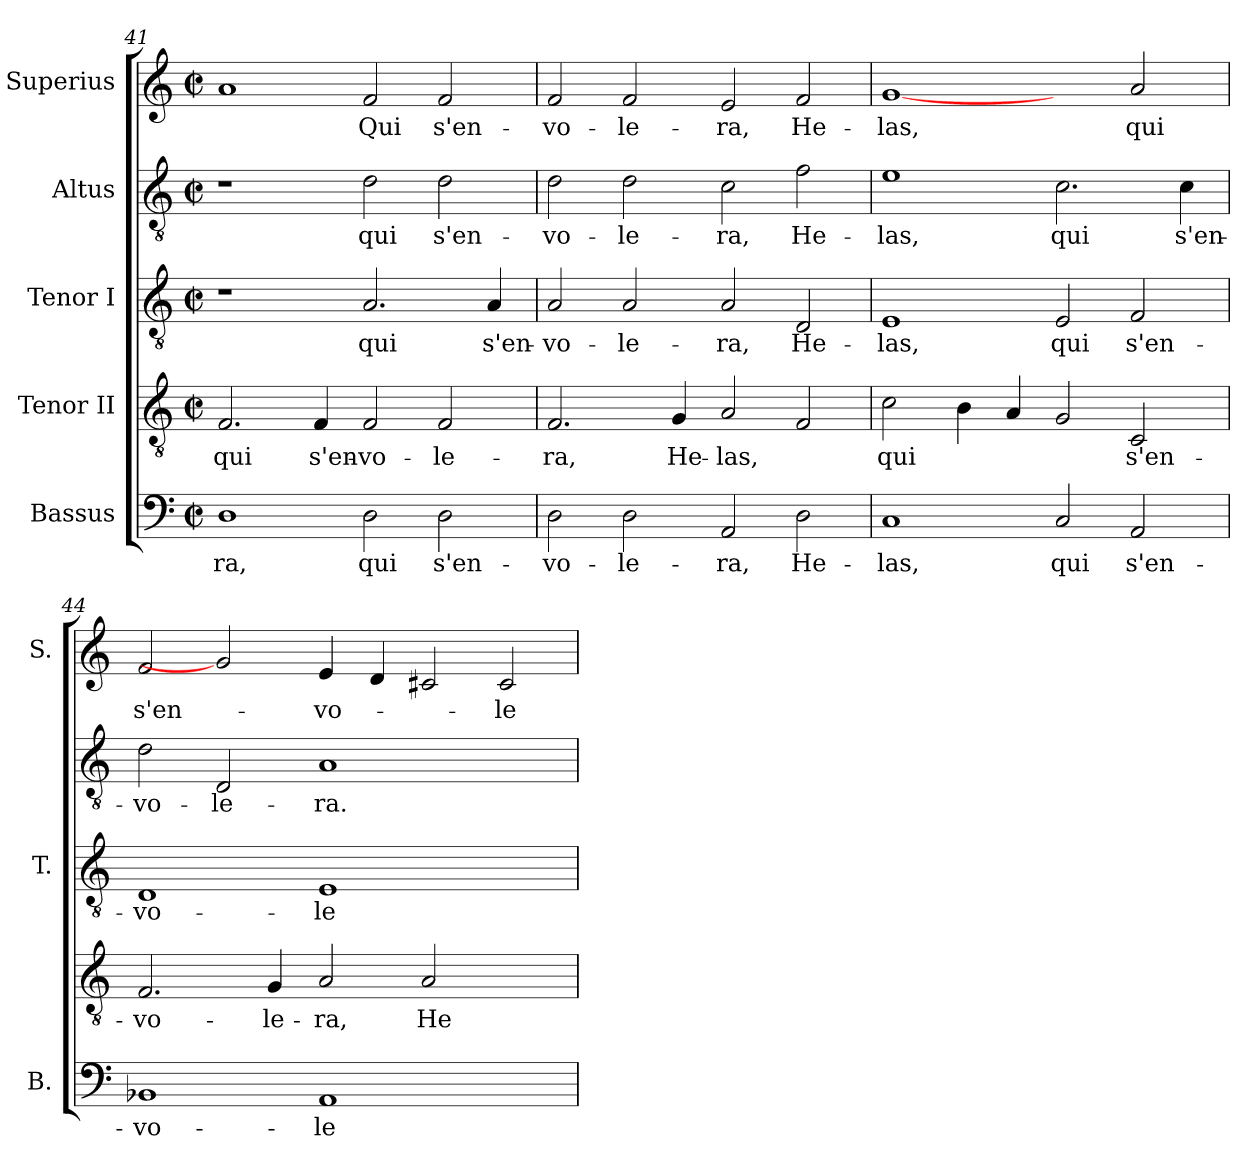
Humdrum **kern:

**kern	**text	**kern	**text	**kern	**text	**kern	**text	**kern	**text
*part5	*part5	*part4	*part4	*part3	*part3	*part2	*part2	*part1	*part1
*staff5	*staff5	*staff4	*staff4	*staff3	*staff3	*staff2	*staff2	*staff1	*staff1
*I"Bassus	*	*I"Tenor II	*	*I"Tenor I	*	*I"Altus	*	*I"Superius	*
*I'B.	*	*	*	*I'T.	*	*	*	*I'S.	*
!!LO:LB:g=z
*clefF4	*	*clefGv2	*	*clefGv2	*	*clefGv2	*	*clefG2	*
*	*	*ITrd7c12	*	*ITrd7c12	*	*ITrd7c12	*	*	*
*k[]	*	*k[]	*	*k[]	*	*k[]	*	*k[]	*
*C:	*	*C:	*	*C:	*	*C:	*	*C:	*
*M2/2	*	*M2/2	*	*M2/2	*	*M2/2	*	*M2/2	*
*met(c|)	*	*met(c|)	*	*met(c|)	*	*met(c|)	*	*met(c|)	*
=41	=41	=41	=41	=41	=41	=41	=41	=41	=41
!	!LO:LY:b:color=#000000	!	!	!	!	!	!	!	!
!	!	!	!LO:LY:b:color=#000000	!	!	!	!	!	!
1Di	-ra,	2.FFi/	qui	1r	.	1r	.	1ai	.
!	!	!	!LO:LY:b:color=#000000	!	!	!	!	!	!
.	.	4FFi/	s'en-	.	.	.	.	.	.
!	!LO:LY:b:color=#000000	!	!	!	!	!	!	!	!
!	!	!	!LO:LY:b:color=#000000	!	!	!	!	!	!
!	!	!	!	!	!LO:LY:b:color=#000000	!	!	!	!
!	!	!	!	!	!	!	!LO:LY:b:color=#000000	!	!
!	!	!	!	!	!	!	!	!	!LO:LY:b:color=#000000
2Di\	qui	2FFi/	-vo-	2.AAi/	qui	2Di\	qui	2fi/	Qui
!	!LO:LY:b:color=#000000	!	!	!	!	!	!	!	!
!	!	!	!LO:LY:b:color=#000000	!	!	!	!	!	!
!	!	!	!	!	!	!	!LO:LY:b:color=#000000	!	!
!	!	!	!	!	!	!	!	!	!LO:LY:b:color=#000000
2Di\	s'en-	2FFi/	-le-	.	.	2Di\	s'en-	2fi/	s'en-
!	!	!	!	!	!LO:LY:b:color=#000000	!	!	!	!
.	.	.	.	4AAi/	s'en-	.	.	.	.
=42	=42	=42	=42	=42	=42	=42	=42	=42	=42
!	!LO:LY:b:color=#000000	!	!	!	!	!	!	!	!
!	!	!	!LO:LY:b:color=#000000	!	!	!	!	!	!
!	!	!	!	!	!LO:LY:b:color=#000000	!	!	!	!
!	!	!	!	!	!	!	!LO:LY:b:color=#000000	!	!
!	!	!	!	!	!	!	!	!	!LO:LY:b:color=#000000
2Di\	-vo-	2.FFi/	-ra,	2AAi/	-vo-	2Di\	-vo-	2fi/	-vo-
!	!LO:LY:b:color=#000000	!	!	!	!	!	!	!	!
!	!	!	!	!	!LO:LY:b:color=#000000	!	!	!	!
!	!	!	!	!	!	!	!LO:LY:b:color=#000000	!	!
!	!	!	!	!	!	!	!	!	!LO:LY:b:color=#000000
2Di\	-le-	.	.	2AAi/	-le-	2Di\	-le-	2fi/	-le-
!	!	!	!LO:LY:b:color=#000000	!	!	!	!	!	!
.	.	4GGi/	He-	.	.	.	.	.	.
!	!LO:LY:b:color=#000000	!	!	!	!	!	!	!	!
!	!	!	!LO:LY:b:color=#000000	!	!	!	!	!	!
!	!	!	!	!	!LO:LY:b:color=#000000	!	!	!	!
!	!	!	!	!	!	!	!LO:LY:b:color=#000000	!	!
!	!	!	!	!	!	!	!	!	!LO:LY:b:color=#000000
2AAi/	-ra,	2AAi/	-las,	2AAi/	-ra,	2Ci\	-ra,	2ei/	-ra,
!	!LO:LY:b:color=#000000	!	!	!	!	!	!	!	!
!	!	!	!	!	!LO:LY:b:color=#000000	!	!	!	!
!	!	!	!	!	!	!	!LO:LY:b:color=#000000	!	!
!	!	!	!	!	!	!	!	!	!LO:LY:b:color=#000000
2Di\	He-	2FFi/	.	2DDi/	He-	2Fi\	He-	2fi/	He-
=43	=43	=43	=43	=43	=43	=43	=43	=43	=43
!	!LO:LY:b:color=#000000	!	!	!	!	!	!	!	!
!	!	!	!LO:LY:b:color=#000000	!	!	!	!	!	!
!	!	!	!	!	!LO:LY:b:color=#000000	!	!	!	!
!	!	!	!	!	!	!	!LO:LY:b:color=#000000	!	!
!	!	!	!	!	!	!	!	!	!LO:LY:b:color=#000000
1Ci	-las,	2Ci\	qui	1EEi	-las,	1Ei	-las,	[1gi	-las,
.	.	4BBi\	.	.	.	.	.	.	.
.	.	4AAi/	.	.	.	.	.	.	.
!	!LO:LY:b:color=#000000	!	!	!	!	!	!	!	!
!	!	!	!	!	!LO:LY:b:color=#000000	!	!	!	!
!	!	!	!	!	!	!	!LO:LY:b:color=#000000	!	!
2Ci/	qui	2GGi/	.	2EEi/	qui	2.Ci\	qui	2ryy	.
!	!LO:LY:b:color=#000000	!	!	!	!	!	!	!	!
!	!	!	!LO:LY:b:color=#000000	!	!	!	!	!	!
!	!	!	!	!	!LO:LY:b:color=#000000	!	!	!	!
!	!	!	!	!	!	!	!	!	!LO:LY:b:color=#000000
2AAi/	s'en-	2CCi/	s'en-	2FFi/	s'en-	.	.	2ai/	qui
!	!	!	!	!	!	!	!LO:LY:b:color=#000000	!	!
.	.	.	.	.	.	4Ci\	s'en-	.	.
=44	=44	=44	=44	=44	=44	=44	=44	=44	=44
!	!LO:LY:b:color=#000000	!	!	!	!	!	!	!	!
!	!	!	!LO:LY:b:color=#000000	!	!	!	!	!	!
!	!	!	!	!	!LO:LY:b:color=#000000	!	!	!	!
!	!	!	!	!	!	!	!LO:LY:b:color=#000000	!	!
!	!	!	!	!	!	!	!	!	!LO:LY:b:color=#000000
1BB-Xi	-vo-	2.FFi/	-vo-	1DDi	-vo-	2Di\	-vo-	2fi/	s'en-
!	!	!	!	!	!	!	!LO:LY:b:color=#000000	!	!
.	.	.	.	.	.	2DDi/	-le-	2gi]	.
!	!	!	!LO:LY:b:color=#000000	!	!	!	!	!	!
.	.	4GGi/	-le-	.	.	.	.	.	.
!	!LO:LY:b:color=#000000	!	!	!	!	!	!	!	!
!	!	!	!LO:LY:b:color=#000000	!	!	!	!	!	!
!	!	!	!	!	!LO:LY:b:color=#000000	!	!	!	!
!	!	!	!	!	!	!	!LO:LY:b:color=#000000	!	!
!	!	!	!	!	!	!	!	!	!LO:LY:b:color=#000000
1AAi	-le-	2AAi/	-ra,	1EEi	-le-	1AAi	-ra.	4ei/	-vo-
.	.	.	.	.	.	.	.	4di/	.
!	!	!	!LO:LY:b:color=#000000	!	!	!	!	!	!
.	.	2AAi/	He-	.	.	.	.	2c#Xi/	.
!	!	!	!	!	!	!	!	!	!LO:LY:b:color=#000000
2ryy	.	2ryy	.	2ryy	.	2ryy	.	2c#i/	-le-
=	=	=	=	=	=	=	=	=	=
*-	*-	*-	*-	*-	*-	*-	*-	*-	*-
